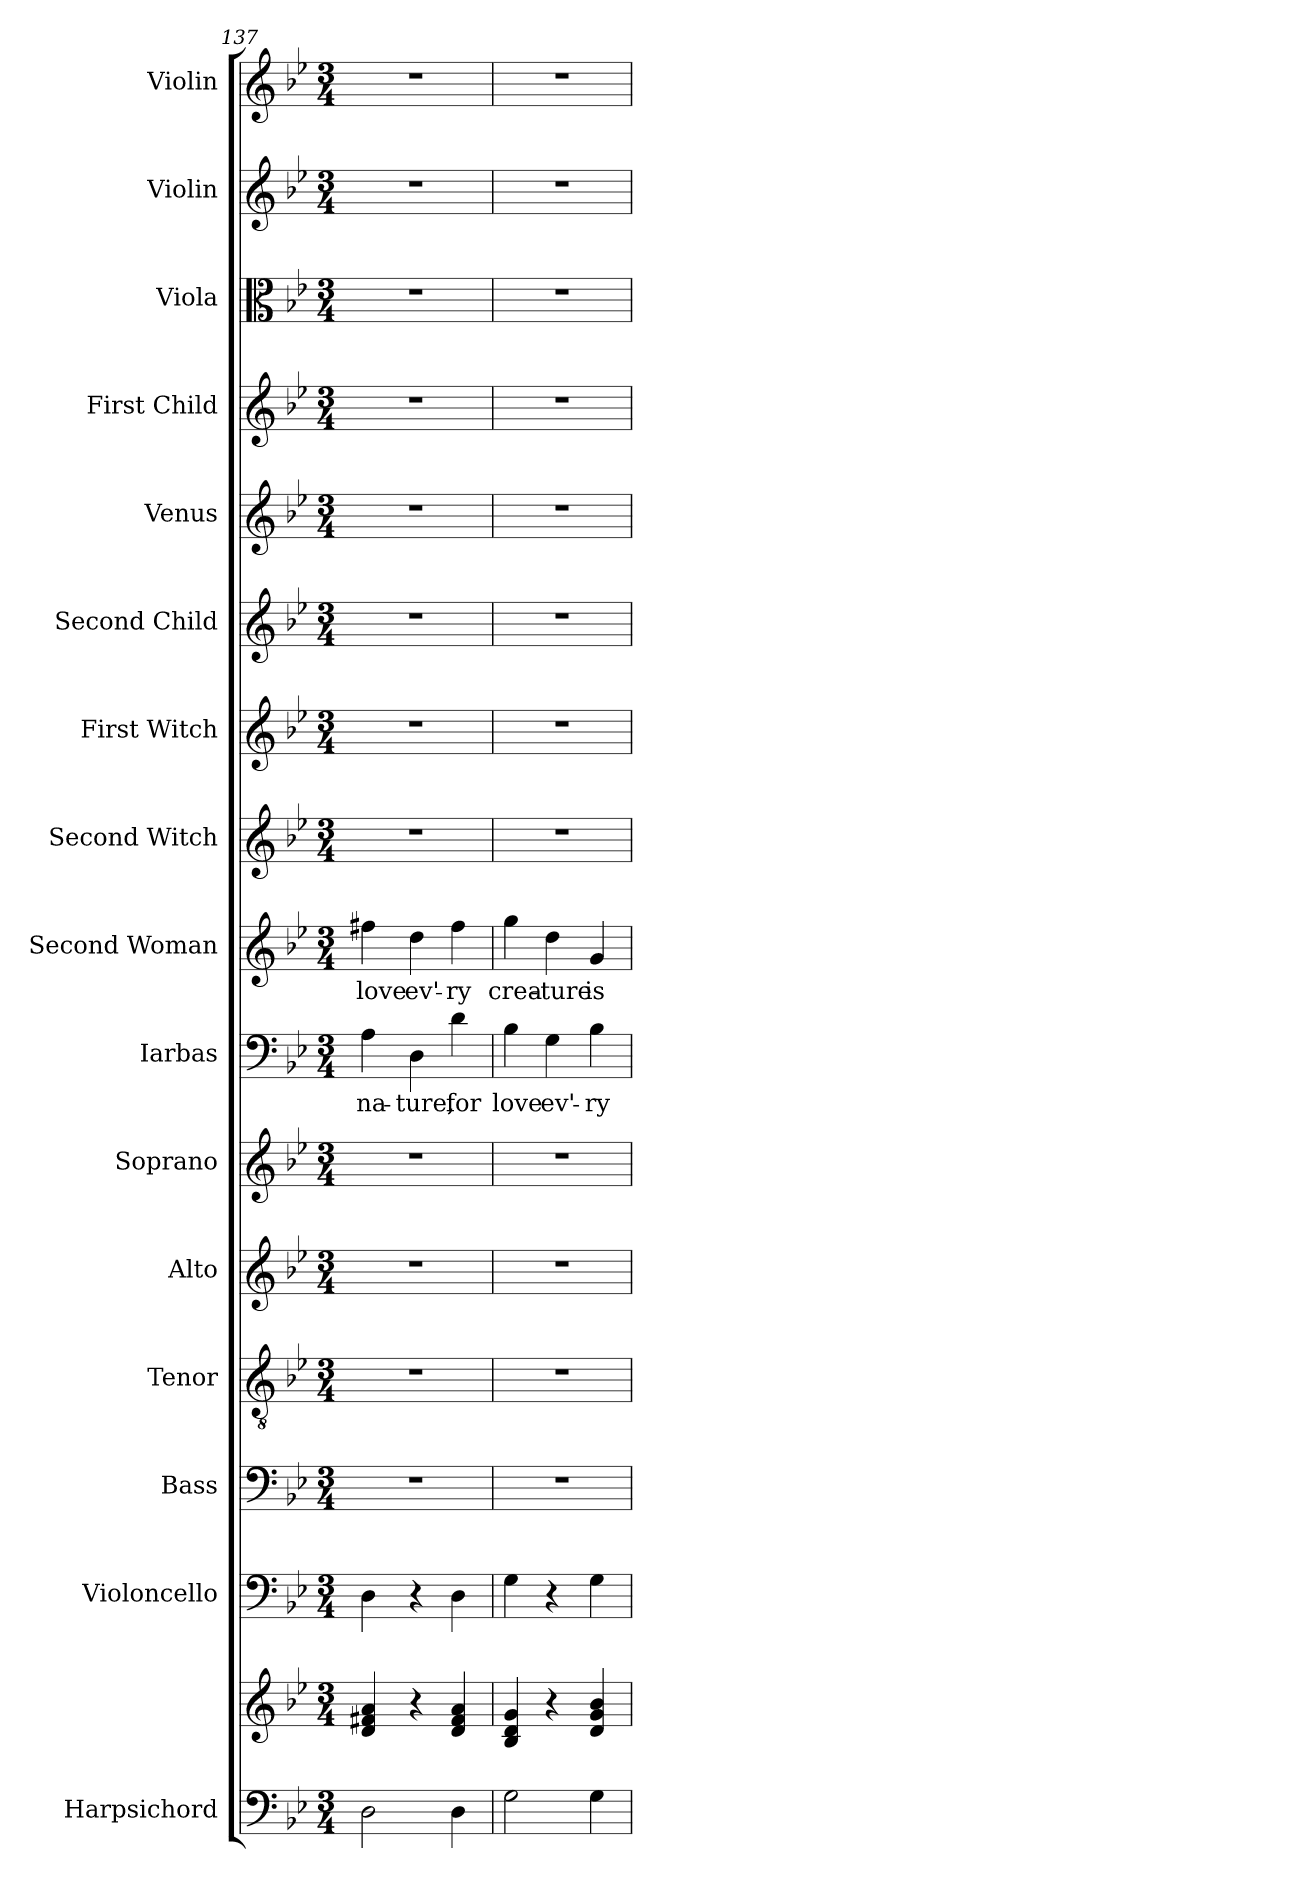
**kern	**kern	**kern	**kern	**kern	**kern	**kern	**kern	**text	**kern	**text	**kern	**kern	**kern	**kern	**kern	**kern	**kern	**kern
*part16	*part16	*part15	*part14	*part13	*part12	*part11	*part10	*part10	*part9	*part9	*part8	*part7	*part6	*part5	*part4	*part3	*part2	*part1
*staff17	*staff16	*staff15	*staff14	*staff13	*staff12	*staff11	*staff10	*staff10	*staff9	*staff9	*staff8	*staff7	*staff6	*staff5	*staff4	*staff3	*staff2	*staff1
*I"Harpsichord	*	*I"Violoncello	*I"Bass	*I"Tenor	*I"Alto	*I"Soprano	*I"Iarbas	*	*I"Second Woman	*	*I"Second Witch	*I"First Witch	*I"Second Child	*I"Venus	*I"First Child	*I"Viola	*I"Violin	*I"Violin
*I'Hch.	*	*I'Vc.	*I'B.	*I'T.	*I'A.	*I'S.	*I'I.	*	*I'2W	*	*I'W2.	*I'W1	*I'C2.	*I'V.	*I'C1	*I'Vla.	*I'Vln.	*I'Vln.
*clefF4	*clefG2	*clefF4	*clefF4	*clefGv2	*clefG2	*clefG2	*clefF4	*	*clefG2	*	*clefG2	*clefG2	*clefG2	*clefG2	*clefG2	*clefC3	*clefG2	*clefG2
*k[b-e-]	*k[b-e-]	*k[b-e-]	*k[b-e-]	*k[b-e-]	*k[b-e-]	*k[b-e-]	*k[b-e-]	*	*k[b-e-]	*	*k[b-e-]	*k[b-e-]	*k[b-e-]	*k[b-e-]	*k[b-e-]	*k[b-e-]	*k[b-e-]	*k[b-e-]
*M3/4	*M3/4	*M3/4	*M3/4	*M3/4	*M3/4	*M3/4	*M3/4	*	*M3/4	*	*M3/4	*M3/4	*M3/4	*M3/4	*M3/4	*M3/4	*M3/4	*M3/4
=137	=137	=137	=137	=137	=137	=137	=137	=137	=137	=137	=137	=137	=137	=137	=137	=137	=137	=137
!	!	!	!	!	!	!	!	!LO:LY:b	!	!LO:LY:b	!	!	!	!	!	!	!	!
2D\	4d/ 4f#X/ 4a/	4D\	2.r	2.r	2.r	2.r	4A\	na-	4ff#X\	love	2.r	2.r	2.r	2.r	2.r	2.r	2.r	2.r
!	!	!	!	!	!	!	!	!LO:LY:b	!	!LO:LY:b	!	!	!	!	!	!	!	!
.	4r	4r	.	.	.	.	4D\	-ture,	4dd\	ev'-	.	.	.	.	.	.	.	.
!	!	!	!	!	!	!	!	!LO:LY:b	!	!LO:LY:b	!	!	!	!	!	!	!	!
4D\	4d/ 4f#/ 4a/	4D\	.	.	.	.	4d\	for	4ff#\	-ry	.	.	.	.	.	.	.	.
=138	=138	=138	=138	=138	=138	=138	=138	=138	=138	=138	=138	=138	=138	=138	=138	=138	=138	=138
!	!	!	!	!	!	!	!	!LO:LY:b	!	!LO:LY:b	!	!	!	!	!	!	!	!
2G\	4B-/ 4d/ 4g/	4G\	2.r	2.r	2.r	2.r	4B-\	love	4gg\	crea-	2.r	2.r	2.r	2.r	2.r	2.r	2.r	2.r
!	!	!	!	!	!	!	!	!LO:LY:b	!	!LO:LY:b	!	!	!	!	!	!	!	!
.	4r	4r	.	.	.	.	4G\	ev'-	4dd\	-ture	.	.	.	.	.	.	.	.
!	!	!	!	!	!	!	!	!LO:LY:b	!	!LO:LY:b	!	!	!	!	!	!	!	!
4G\	4d/ 4g/ 4b-/	4G\	.	.	.	.	4B-\	-ry	4g/	is	.	.	.	.	.	.	.	.
=	=	=	=	=	=	=	=	=	=	=	=	=	=	=	=	=	=	=
*-	*-	*-	*-	*-	*-	*-	*-	*-	*-	*-	*-	*-	*-	*-	*-	*-	*-	*-
